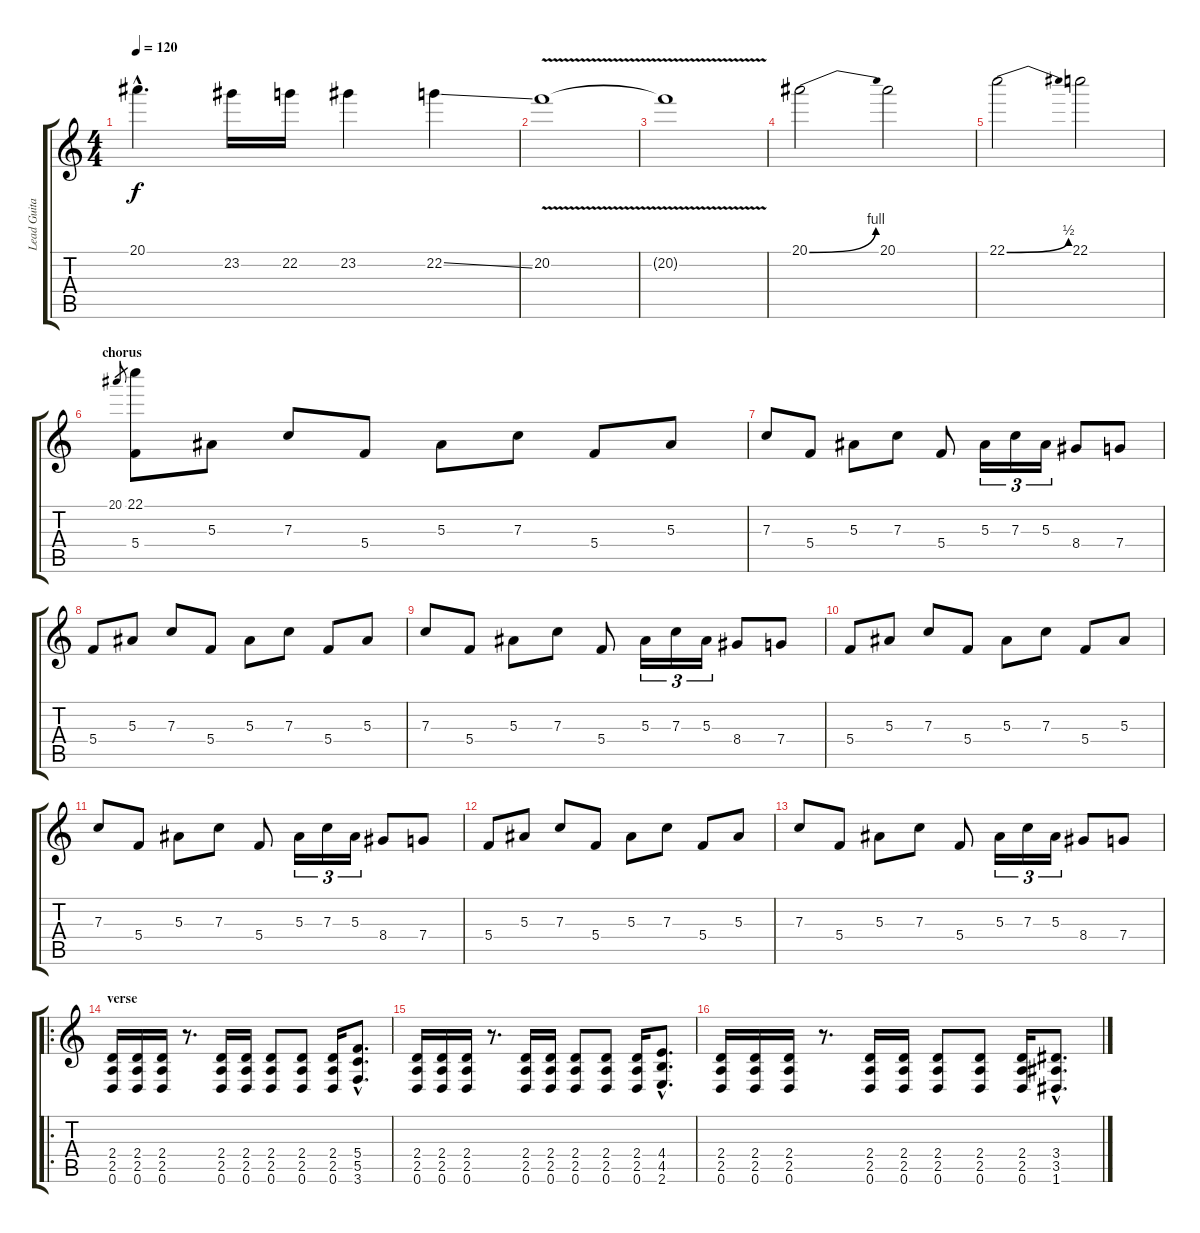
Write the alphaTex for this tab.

\track ("Lead Guitar" "Lead Guita") {instrument distortionguitar}
\staff {score tabs}
\tuning (D4 A3 F3 C3 G2 D2) {hide}
\ts (4 4)
\tempo 120
\clef g2
\ks c
20.1{hac}.4{d dy f} 23.2.16 22.2.16 23.2.4 22.2{ss}.4 |
20.2{v}.1 |
20.2{t}.1 |
20.1{be (bend 0 0 60 4)}.2{volume 13 instrument distortionguitar} 20.1.2 |
22.1{be (bend 0 0 60 2)}.2 22.1.2 |
\section ("" "chorus")
20.1.8{gr} (22.1 5.4).8{volume 13} 5.3.8 7.3.8 5.4.8 5.3.8 7.3.8 5.4.8 5.3.8 |
7.3.8 5.4.8 5.3.8 7.3.8 5.4.8 5.3.16{tu (3 2)} 7.3.16{tu (3 2)} 5.3.16{tu (3 2)} 8.4.8 7.4.8 |
5.4.8 5.3.8 7.3.8 5.4.8 5.3.8 7.3.8 5.4.8 5.3.8 |
7.3.8 5.4.8 5.3.8 7.3.8 5.4.8 5.3.16{tu (3 2)} 7.3.16{tu (3 2)} 5.3.16{tu (3 2)} 8.4.8 7.4.8 |
5.4.8 5.3.8 7.3.8 5.4.8 5.3.8 7.3.8 5.4.8 5.3.8 |
7.3.8 5.4.8 5.3.8 7.3.8 5.4.8 5.3.16{tu (3 2)} 7.3.16{tu (3 2)} 5.3.16{tu (3 2)} 8.4.8 7.4.8 |
5.4.8 5.3.8 7.3.8 5.4.8 5.3.8 7.3.8 5.4.8 5.3.8 |
7.3.8 5.4.8 5.3.8 7.3.8 5.4.8 5.3.16{tu (3 2)} 7.3.16{tu (3 2)} 5.3.16{tu (3 2)} 8.4.8 7.4.8 |
\ro
\section ("" "verse")
(2.4 2.5 0.6).16 (2.4 2.5 0.6).16 (2.4 2.5 0.6).16 r.8{d} (2.4 2.5 0.6).16 (2.4 2.5 0.6).16 (2.4 2.5 0.6).8 (2.4 2.5 0.6).8 (2.4 2.5 0.6).16 (5.4{hac} 5.5{hac} 3.6{hac}).8{d} |
(2.4 2.5 0.6).16 (2.4 2.5 0.6).16 (2.4 2.5 0.6).16 r.8{d} (2.4 2.5 0.6).16 (2.4 2.5 0.6).16 (2.4 2.5 0.6).8 (2.4 2.5 0.6).8 (2.4 2.5 0.6).16 (4.4{hac} 4.5{hac} 2.6{hac}).8{d} |
(2.4 2.5 0.6).16 (2.4 2.5 0.6).16 (2.4 2.5 0.6).16 r.8{d} (2.4 2.5 0.6).16 (2.4 2.5 0.6).16 (2.4 2.5 0.6).8 (2.4 2.5 0.6).8 (2.4 2.5 0.6).16 (3.4{hac} 3.5{hac} 1.6{hac}).8{d}
